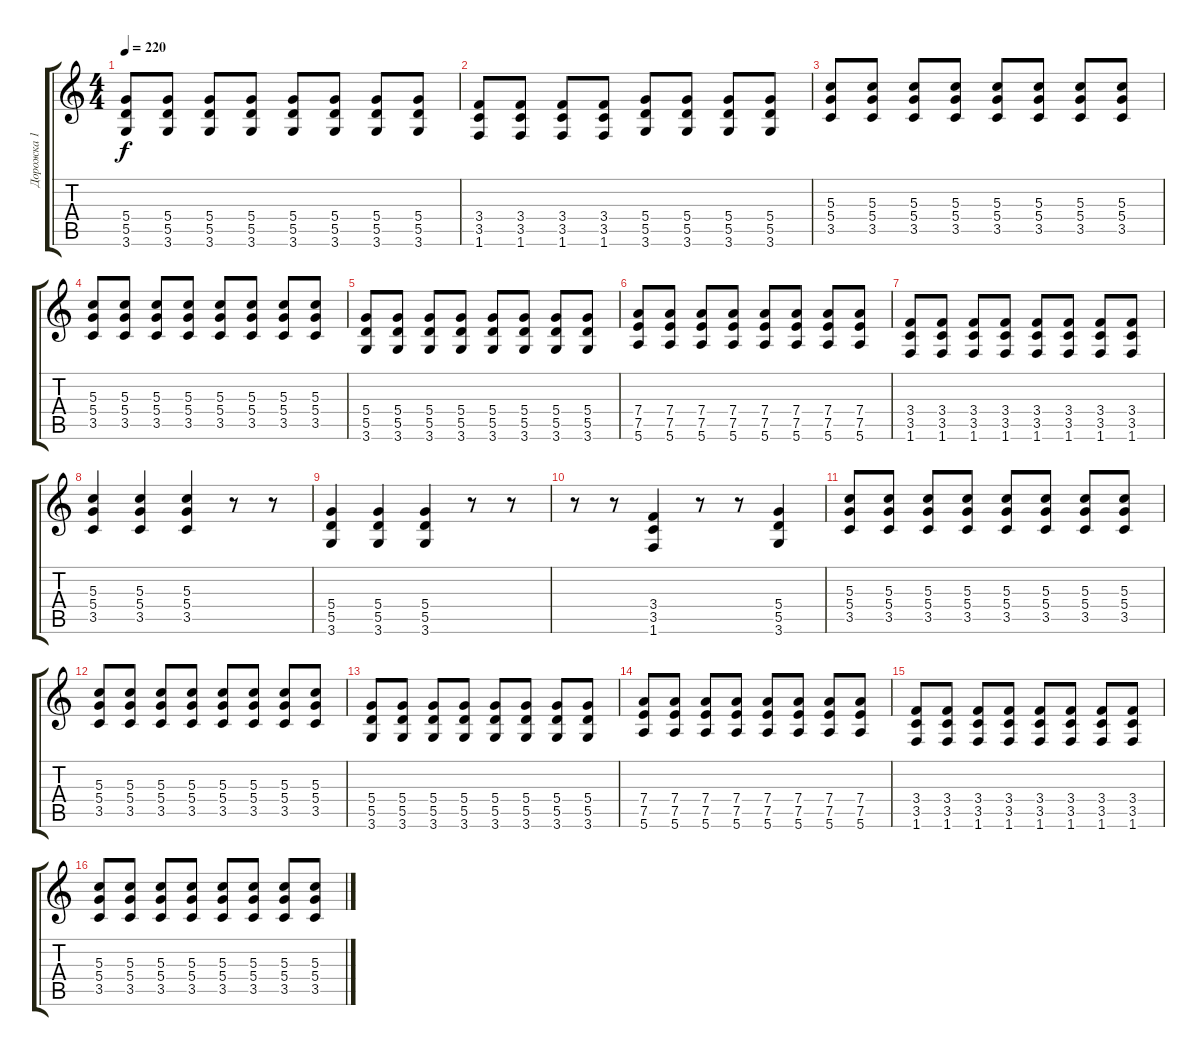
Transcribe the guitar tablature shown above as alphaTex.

\track ("Дорожка 1" "Дорожка 1") {instrument distortionguitar}
\staff {score tabs}
\tuning (E4 B3 G3 D3 A2 E2) {hide}
\ts (4 4)
\tempo 220
\clef g2
\ks c
(5.4 5.5 3.6).8{dy f} (5.4 5.5 3.6).8 (5.4 5.5 3.6).8 (5.4 5.5 3.6).8 (5.4 5.5 3.6).8 (5.4 5.5 3.6).8 (5.4 5.5 3.6).8 (5.4 5.5 3.6).8 |
(3.4 3.5 1.6).8 (3.4 3.5 1.6).8 (3.4 3.5 1.6).8 (3.4 3.5 1.6).8 (5.4 5.5 3.6).8 (5.4 5.5 3.6).8 (5.4 5.5 3.6).8 (5.4 5.5 3.6).8 |
(5.3 5.4 3.5).8 (5.3 5.4 3.5).8 (5.3 5.4 3.5).8 (5.3 5.4 3.5).8 (5.3 5.4 3.5).8 (5.3 5.4 3.5).8 (5.3 5.4 3.5).8 (5.3 5.4 3.5).8 |
(5.3 5.4 3.5).8 (5.3 5.4 3.5).8 (5.3 5.4 3.5).8 (5.3 5.4 3.5).8 (5.3 5.4 3.5).8 (5.3 5.4 3.5).8 (5.3 5.4 3.5).8 (5.3 5.4 3.5).8 |
(5.4 5.5 3.6).8 (5.4 5.5 3.6).8 (5.4 5.5 3.6).8 (5.4 5.5 3.6).8 (5.4 5.5 3.6).8 (5.4 5.5 3.6).8 (5.4 5.5 3.6).8 (5.4 5.5 3.6).8 |
(7.4 7.5 5.6).8 (7.4 7.5 5.6).8 (7.4 7.5 5.6).8 (7.4 7.5 5.6).8 (7.4 7.5 5.6).8 (7.4 7.5 5.6).8 (7.4 7.5 5.6).8 (7.4 7.5 5.6).8 |
(3.4 3.5 1.6).8 (3.4 3.5 1.6).8 (3.4 3.5 1.6).8 (3.4 3.5 1.6).8 (3.4 3.5 1.6).8 (3.4 3.5 1.6).8 (3.4 3.5 1.6).8 (3.4 3.5 1.6).8 |
(5.3 5.4 3.5).4 (5.3 5.4 3.5).4 (5.3 5.4 3.5).4 r.8 r.8 |
(5.4 5.5 3.6).4 (5.4 5.5 3.6).4 (5.4 5.5 3.6).4 r.8 r.8 |
r.8 r.8 (3.4 3.5 1.6).4 r.8 r.8 (5.4 5.5 3.6).4 |
(5.3 5.4 3.5).8 (5.3 5.4 3.5).8 (5.3 5.4 3.5).8 (5.3 5.4 3.5).8 (5.3 5.4 3.5).8 (5.3 5.4 3.5).8 (5.3 5.4 3.5).8 (5.3 5.4 3.5).8 |
(5.3 5.4 3.5).8 (5.3 5.4 3.5).8 (5.3 5.4 3.5).8 (5.3 5.4 3.5).8 (5.3 5.4 3.5).8 (5.3 5.4 3.5).8 (5.3 5.4 3.5).8 (5.3 5.4 3.5).8 |
(5.4 5.5 3.6).8 (5.4 5.5 3.6).8 (5.4 5.5 3.6).8 (5.4 5.5 3.6).8 (5.4 5.5 3.6).8 (5.4 5.5 3.6).8 (5.4 5.5 3.6).8 (5.4 5.5 3.6).8 |
(7.4 7.5 5.6).8 (7.4 7.5 5.6).8 (7.4 7.5 5.6).8 (7.4 7.5 5.6).8 (7.4 7.5 5.6).8 (7.4 7.5 5.6).8 (7.4 7.5 5.6).8 (7.4 7.5 5.6).8 |
(3.4 3.5 1.6).8 (3.4 3.5 1.6).8 (3.4 3.5 1.6).8 (3.4 3.5 1.6).8 (3.4 3.5 1.6).8 (3.4 3.5 1.6).8 (3.4 3.5 1.6).8 (3.4 3.5 1.6).8 |
(5.3 5.4 3.5).8 (5.3 5.4 3.5).8 (5.3 5.4 3.5).8 (5.3 5.4 3.5).8 (5.3 5.4 3.5).8 (5.3 5.4 3.5).8 (5.3 5.4 3.5).8 (5.3 5.4 3.5).8
